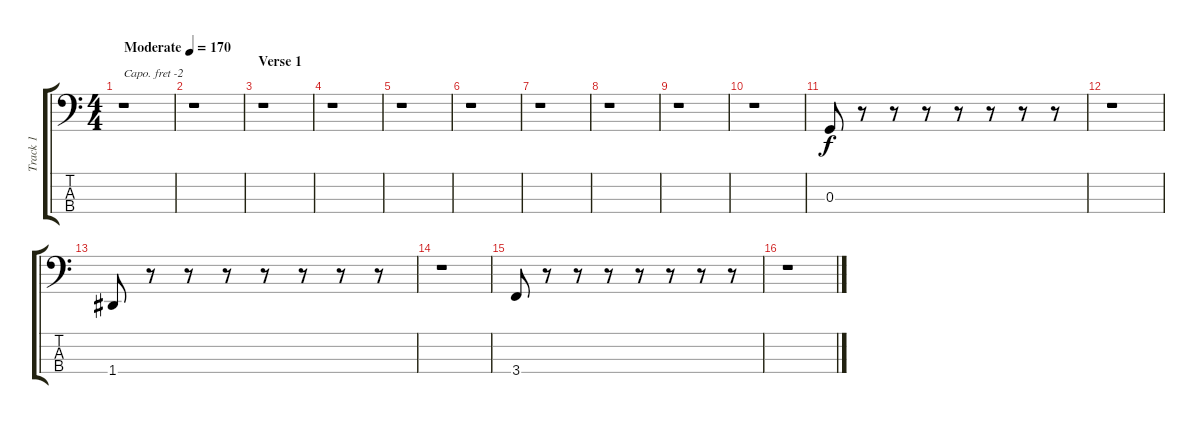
\track ("Track 1" "Track 1") {instrument electricbasspick}
\staff {score tabs}
\capo -2
\tuning (G2 D2 A1 E1) {hide}
\ts (4 4)
\tempo (170 "Moderate")
\clef f4
\ks c
r.1{dy f instrument electricbasspick} |
r.1 |
\section ("" "Verse 1")
r.1 |
r.1 |
r.1 |
r.1 |
r.1 |
r.1 |
r.1 |
r.1 |
0.3.8 r.8 r.8 r.8 r.8 r.8 r.8 r.8 |
r.1 |
1.4.8 r.8 r.8 r.8 r.8 r.8 r.8 r.8 |
r.1 |
3.4.8 r.8 r.8 r.8 r.8 r.8 r.8 r.8 |
r.1
